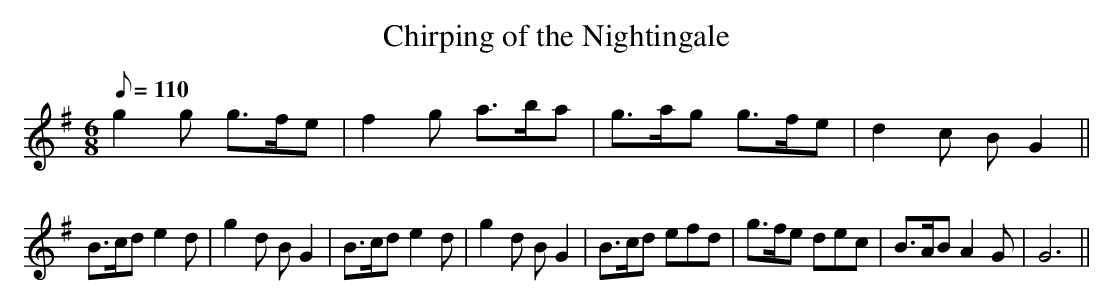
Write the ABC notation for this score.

X:1
T:Chirping of the Nightingale
L:1/8
M:6/8
Q:110
K:G major
g2g g>fe|f2g a>ba|g>ag g>fe|d2c BG2||
B>cd e2d|g2d BG2|B>cd e2d|g2d BG2|B>cd efd|g>fe dec|B>AB A2G|G6||
